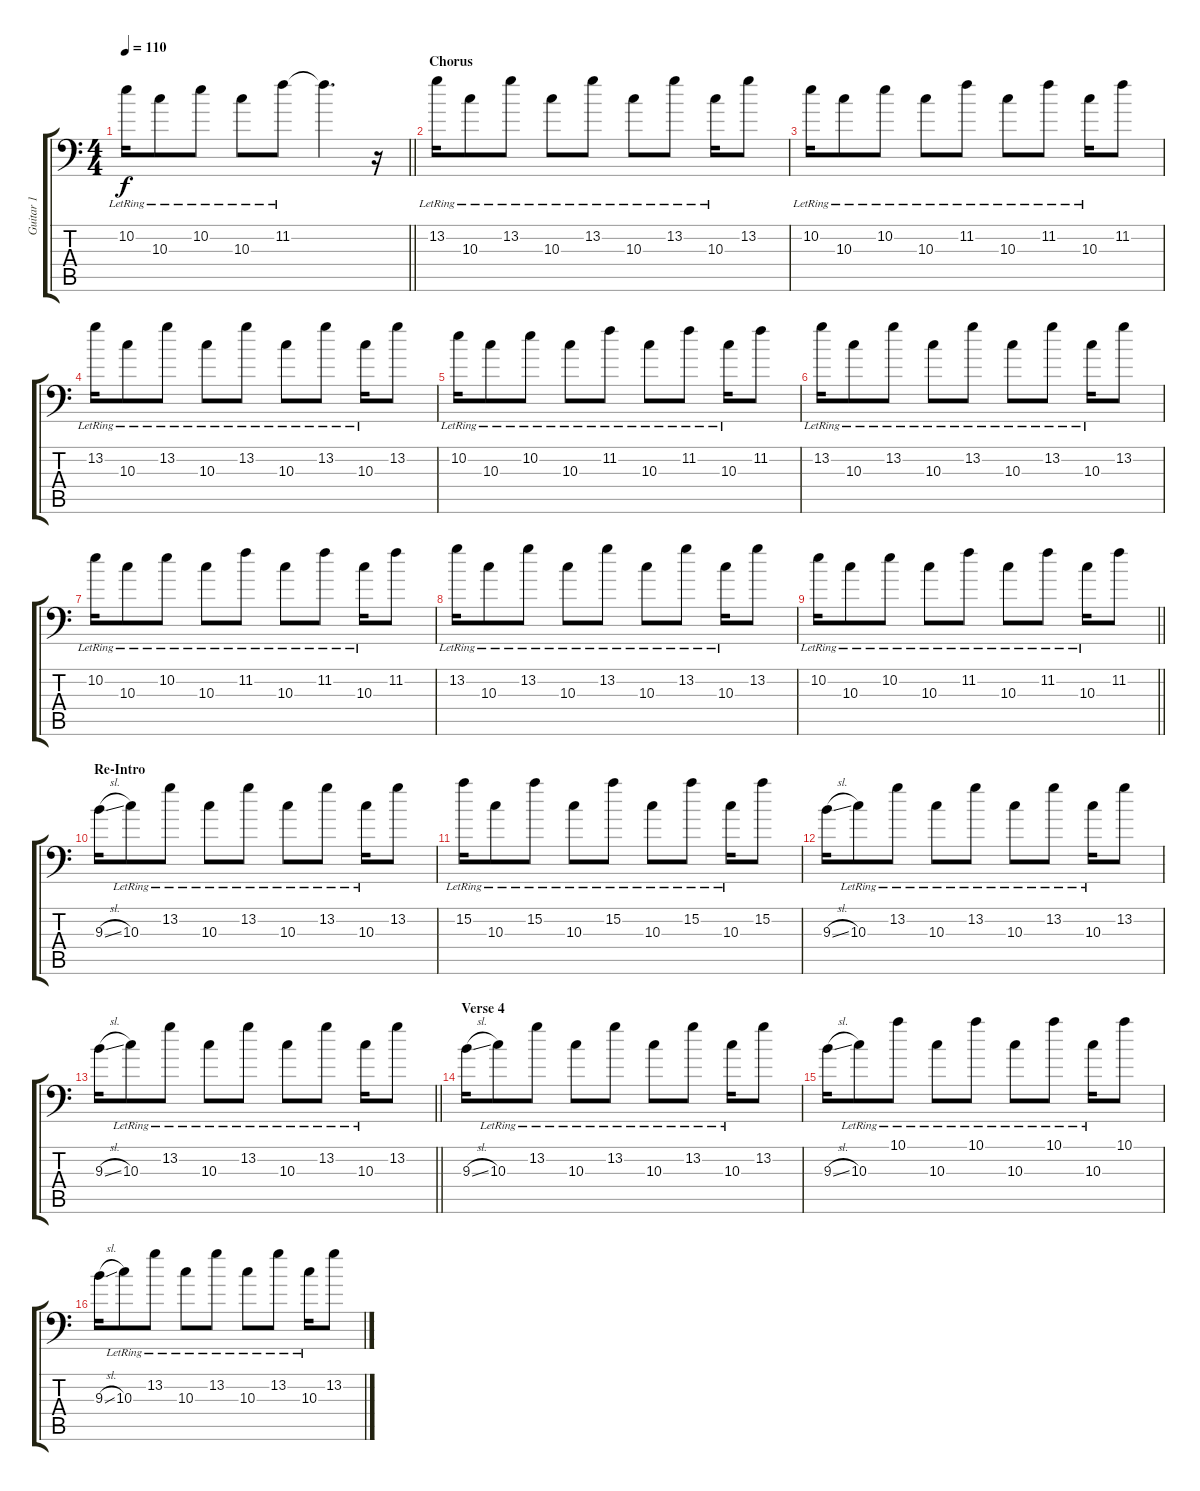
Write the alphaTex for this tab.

\track ("Guitar 1" "Guitar 1") {instrument electricguitarclean}
\staff {score tabs}
\tuning (B3 Gb3 D3 A2 E2 A1) {hide}
\ts (4 4)
\tempo 110
\clef f4
\barLineRight lightlight
\ks c
10.2{lr}.16{dy f} 10.3{lr}.8 10.2{lr}.8 10.3{lr}.8 11.2{lr}.8 11.2{t}.4{d} r.16 |
\section ("" "Chorus")
13.2{lr}.16 10.3{lr}.8 13.2{lr}.8 10.3{lr}.8 13.2{lr}.8 10.3{lr}.8 13.2{lr}.8 10.3{lr}.16 13.2.8 |
10.2{lr}.16 10.3{lr}.8 10.2{lr}.8 10.3{lr}.8 11.2{lr}.8 10.3{lr}.8 11.2{lr}.8 10.3{lr}.16 11.2.8 |
13.2{lr}.16 10.3{lr}.8 13.2{lr}.8 10.3{lr}.8 13.2{lr}.8 10.3{lr}.8 13.2{lr}.8 10.3{lr}.16 13.2.8 |
10.2{lr}.16 10.3{lr}.8 10.2{lr}.8 10.3{lr}.8 11.2{lr}.8 10.3{lr}.8 11.2{lr}.8 10.3{lr}.16 11.2.8 |
13.2{lr}.16 10.3{lr}.8 13.2{lr}.8 10.3{lr}.8 13.2{lr}.8 10.3{lr}.8 13.2{lr}.8 10.3{lr}.16 13.2.8 |
10.2{lr}.16 10.3{lr}.8 10.2{lr}.8 10.3{lr}.8 11.2{lr}.8 10.3{lr}.8 11.2{lr}.8 10.3{lr}.16 11.2.8 |
13.2{lr}.16 10.3{lr}.8 13.2{lr}.8 10.3{lr}.8 13.2{lr}.8 10.3{lr}.8 13.2{lr}.8 10.3{lr}.16 13.2.8 |
\barLineRight lightlight
10.2{lr}.16 10.3{lr}.8 10.2{lr}.8 10.3{lr}.8 11.2{lr}.8 10.3{lr}.8 11.2{lr}.8 10.3{lr}.16 11.2.8 |
\section ("" "Re-Intro")
9.3{sl}.16 10.3{lr}.8 13.2{lr}.8 10.3{lr}.8 13.2{lr}.8 10.3{lr}.8 13.2{lr}.8 10.3{lr}.16 13.2.8 |
15.2{lr}.16 10.3{lr}.8 15.2{lr}.8 10.3{lr}.8 15.2{lr}.8 10.3{lr}.8 15.2{lr}.8 10.3{lr}.16 15.2.8 |
9.3{sl}.16 10.3{lr}.8 13.2{lr}.8 10.3{lr}.8 13.2{lr}.8 10.3{lr}.8 13.2{lr}.8 10.3{lr}.16 13.2.8 |
\barLineRight lightlight
9.3{sl}.16 10.3{lr}.8 13.2{lr}.8 10.3{lr}.8 13.2{lr}.8 10.3{lr}.8 13.2{lr}.8 10.3{lr}.16 13.2.8 |
\section ("" "Verse 4")
9.3{sl}.16 10.3{lr}.8 13.2{lr}.8 10.3{lr}.8 13.2{lr}.8 10.3{lr}.8 13.2{lr}.8 10.3{lr}.16 13.2.8 |
9.3{sl}.16 10.3{lr}.8 10.1{lr}.8 10.3{lr}.8 10.1{lr}.8 10.3{lr}.8 10.1{lr}.8 10.3{lr}.16 10.1.8 |
9.3{sl}.16 10.3{lr}.8 13.2{lr}.8 10.3{lr}.8 13.2{lr}.8 10.3{lr}.8 13.2{lr}.8 10.3{lr}.16 13.2.8
